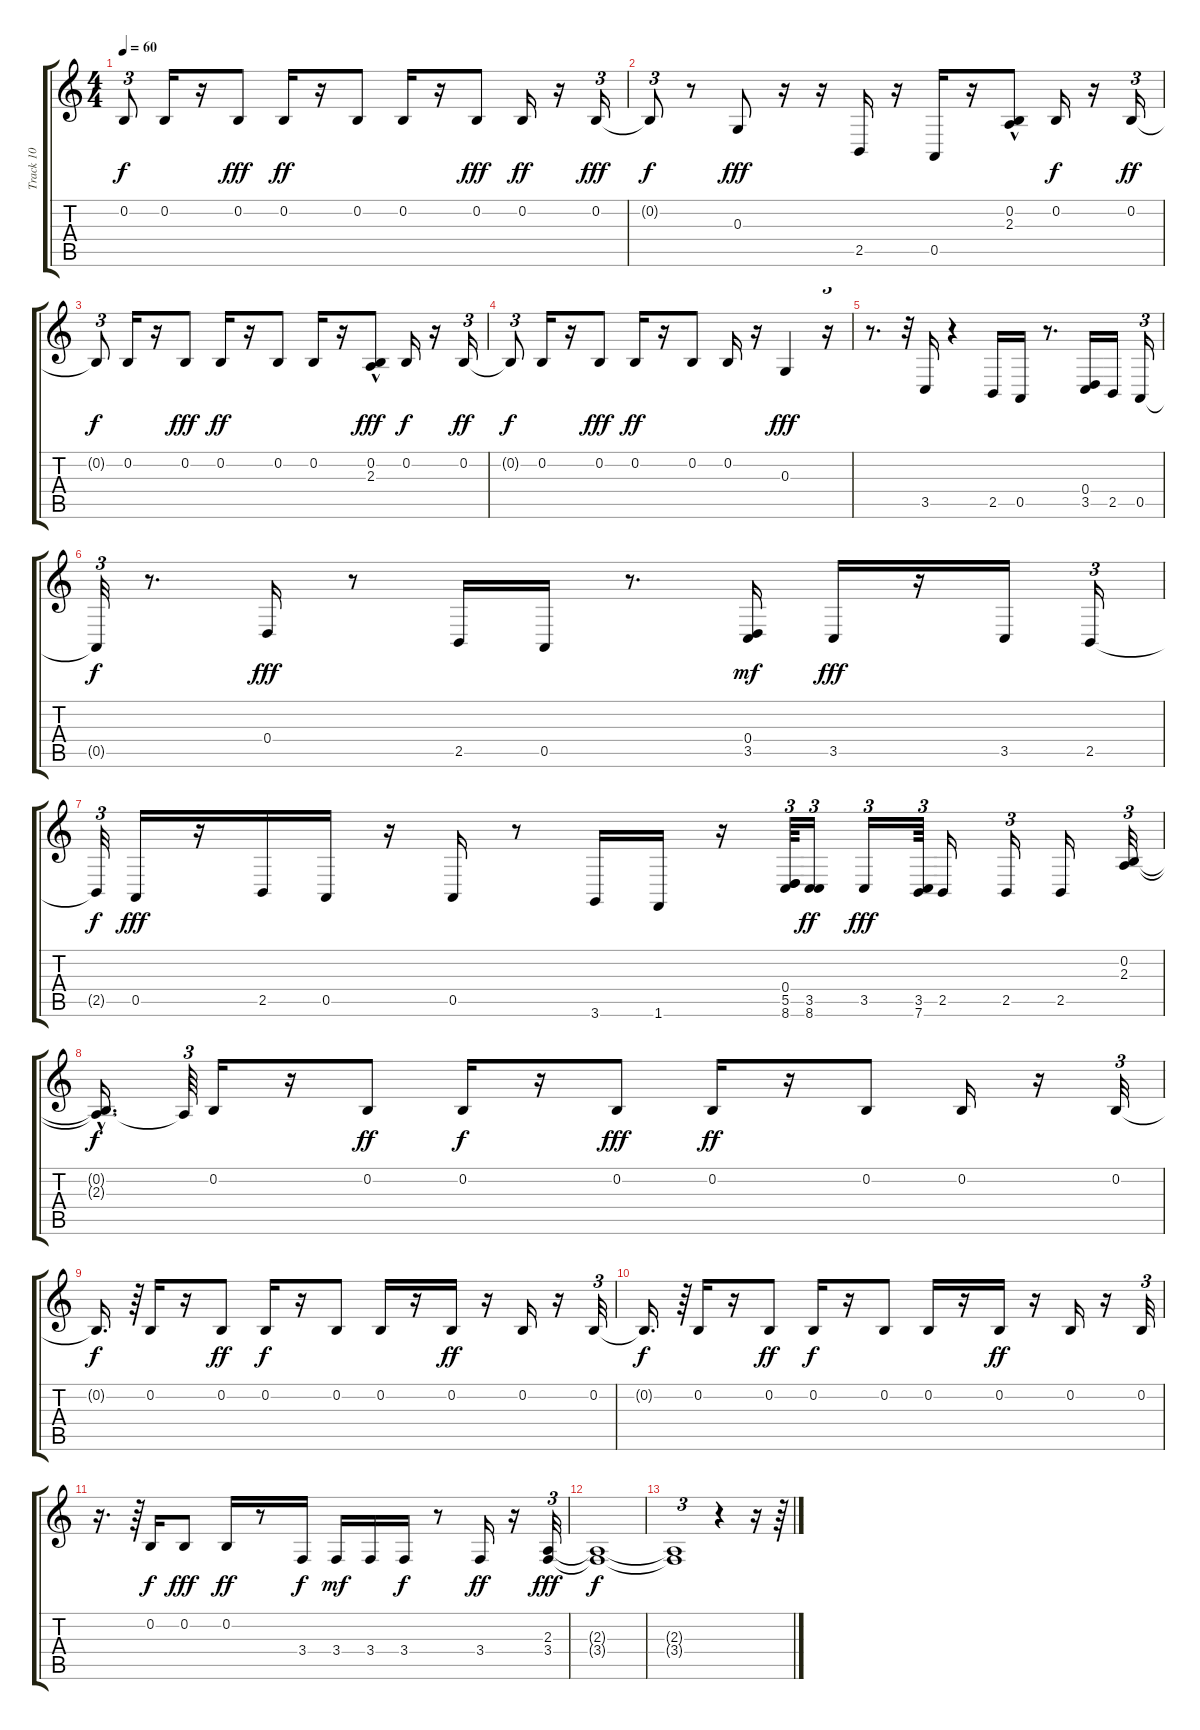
\track ("Track 10" "Track 10") {instrument acousticgrandpiano}
\staff {score tabs}
\tuning (E4 B3 G3 D3 A2 E2) {hide}
\ts (4 4)
\tempo 60
\clef g2
\ks c
0.2{t}.8{tu (3 2) dy f} 0.2.16 r.16 0.2.8{dy fff} 0.2.16{dy ff} r.16 0.2.8 0.2.16 r.16 0.2.8{dy fff} 0.2.16{dy ff} r.16 0.2.16{tu (3 2) dy fff} |
0.2{t}.8{tu (3 2) dy f} r.8 0.3.8{dy fff} r.16 r.16 2.5.16 r.16 0.5.16 r.16 (0.2 2.3{hac}).8 0.2.16{dy f} r.16 0.2.16{tu (3 2) dy ff} |
0.2{t}.8{tu (3 2) dy f} 0.2.16 r.16 0.2.8{dy fff} 0.2.16{dy ff} r.16 0.2.8 0.2.16 r.16 (0.2 2.3{hac}).8{dy fff} 0.2.16{dy f} r.16 0.2.16{tu (3 2) dy ff} |
0.2{t}.8{tu (3 2) dy f} 0.2.16 r.16 0.2.8{dy fff} 0.2.16{dy ff} r.16 0.2.8 0.2.16 r.16 0.3.4{dy fff} r.16{tu (3 2)} |
r.8{d} r.32{tu (3 2)} 3.5.16 r.4 2.5.16 0.5.16 r.8{d} (0.4 3.5).16 2.5.16 0.5.16{tu (3 2)} |
0.5{t}.32{tu (3 2) dy f} r.8{d} 0.4.16{dy fff} r.8 2.5.16 0.5.16 r.8{d} (0.4 3.5).16{dy mf} 3.5.16{dy fff} r.16 3.5.16 2.5.16{tu (3 2)} |
2.5{t}.32{tu (3 2) dy f} 0.5.16{dy fff} r.16 2.5.16 0.5.16 r.16 0.5.16 r.8 3.6.16 1.6.16 r.16 (0.4 5.5 8.6).64{tu (3 2)} (3.5 8.6).16{tu (3 2) dy ff} 3.5.16{tu (3 2) dy fff} (3.5 7.6).64{tu (3 2)} 2.5.16 2.5.16{tu (3 2)} 2.5.16 (0.2 2.3).32{tu (3 2)} |
(0.2{t} 2.3{hac t}).16{d dy f} 2.3{t}.64{tu (3 2)} 0.2.16 r.16 0.2.8{dy ff} 0.2.16{dy f} r.16 0.2.8{dy fff} 0.2.16{dy ff} r.16 0.2.8 0.2.16 r.16 0.2.32{tu (3 2)} |
0.2{t}.16{d dy f} r.64{tu (3 2)} 0.2.16 r.16 0.2.8{dy ff} 0.2.16{dy f} r.16 0.2.8 0.2.16 r.16 0.2.16{dy ff} r.16 0.2.16 r.16 0.2.32{tu (3 2)} |
0.2{t}.16{d dy f} r.64{tu (3 2)} 0.2.16 r.16 0.2.8{dy ff} 0.2.16{dy f} r.16 0.2.8 0.2.16 r.16 0.2.16{dy ff} r.16 0.2.16 r.16 0.2.32{tu (3 2)} |
r.16{d} r.64{tu (3 2)} 0.2.16{dy f} 0.2.8{dy fff} 0.2.16{dy ff} r.8 3.4.16{dy f} 3.4.16{dy mf} 3.4.16 3.4.16{dy f} r.8 3.4.16{dy ff} r.16 (2.3 3.4).32{tu (3 2) dy fff} |
(2.3{t} 3.4{t}).1{dy f} |
(2.3{t} 3.4{t}).1{tu (3 2)} r.4 r.16 r.64
